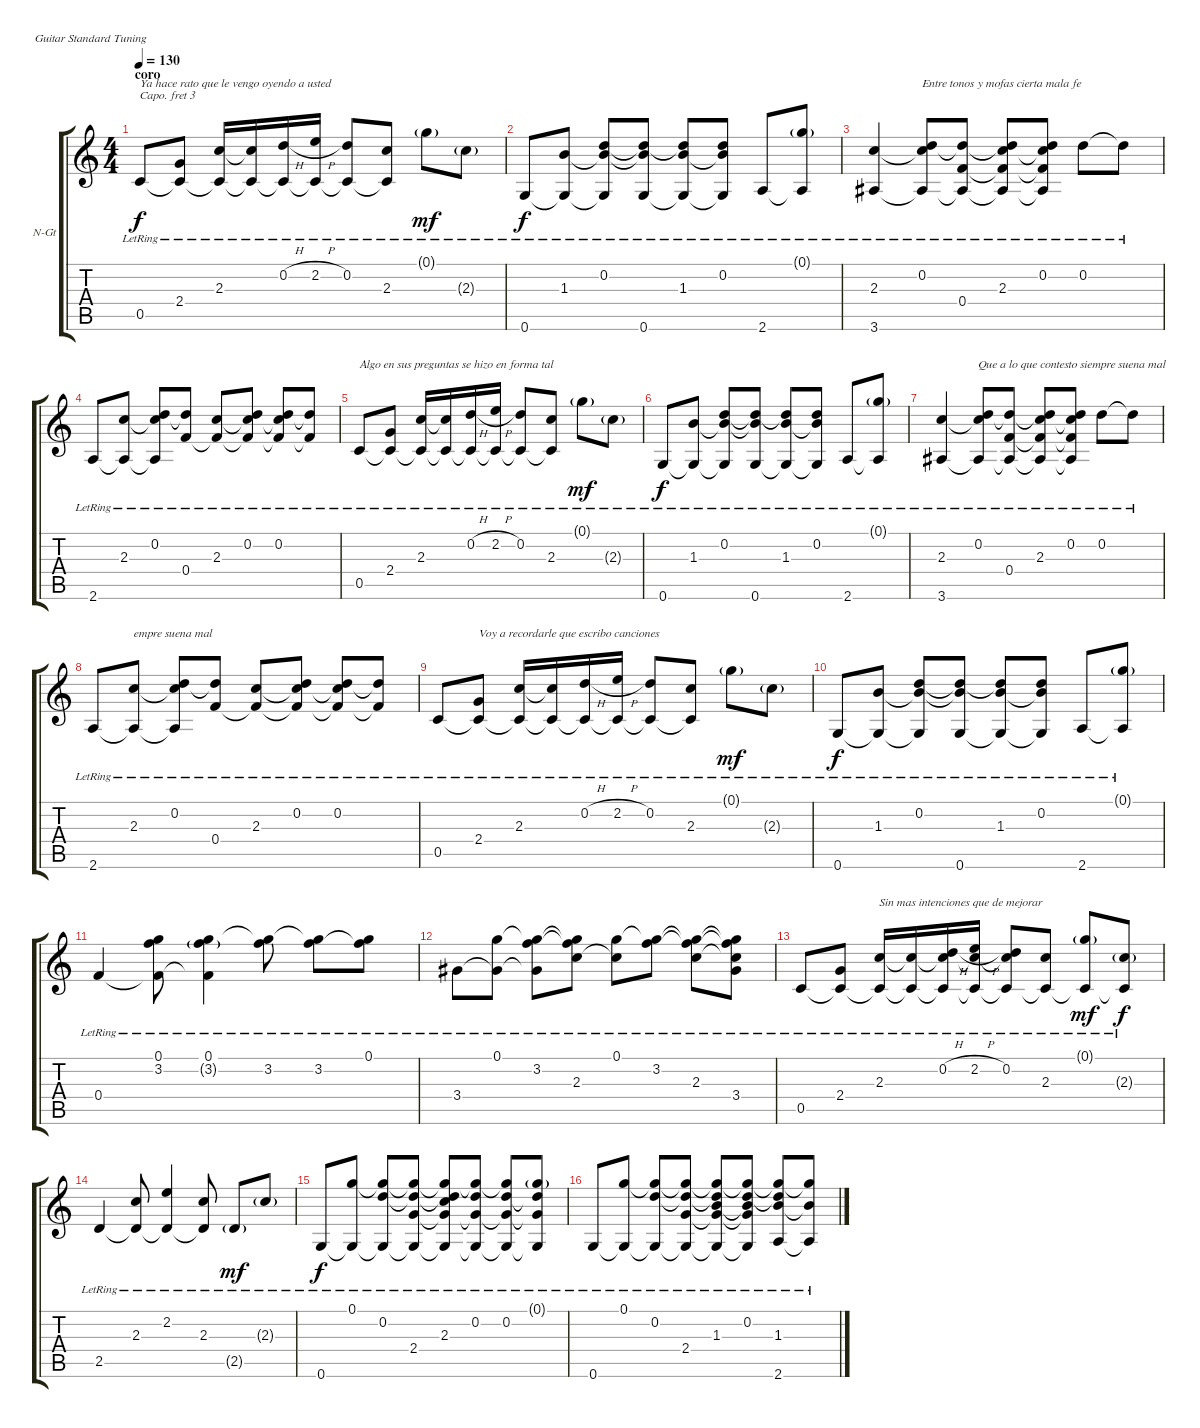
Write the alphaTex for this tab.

\bracketExtendMode groupsimilarinstruments
\firstSystemTrackNameOrientation horizontal
\otherSystemsTrackNameOrientation horizontal
\track ("Guitarra" "N-Gt") {instrument acousticguitarnylon}
\staff {score tabs}
\capo 3
\tuning (E4 B3 G3 D3 A2 E2)
\ts (4 4)
\section ("" "coro")
\tempo 130
\clef g2
\ks c
0.5{lr}.8{txt "Ya hace rato que le vengo oyendo a usted" dy f} (2.4{lr} 0.5{lr t}).8 (2.3{lr} 0.5{lr t}).16 (2.3{lr t} 0.5{lr t}).16 (0.2{h lr} 0.5{lr t}).16 (2.2{h lr} 0.5{lr t}).16 (0.2{lr} 0.5{lr t}).8 (2.3{lr} 0.5{lr t}).8 0.1{g lr}.8{dy mf} 2.3{g lr}.8 |
0.6{lr}.8{dy f} (1.3{lr} 0.6{lr t}).8 (0.2{lr} 0.6{lr t} 1.3{lr t}).8 (1.3{lr t} 0.6{lr} 0.2{lr t}).8 (0.2{lr t} 1.3{lr} 0.6{lr t}).8 (0.2{lr} 1.3{lr t} 0.6{lr t}).8 2.6{lr}.8 (0.1{g lr} 2.6{lr t}).8 |
(2.3{lr} 3.6{lr}).4 (0.2{lr} 2.3{lr t} 3.6{lr t}).8{txt "Entre tonos y mofas cierta mala fe"} (0.4{lr} 3.6{lr t} 0.2{lr t}).8 (0.2{lr t} 2.3{lr} 0.4{lr t} 3.6{lr t}).8 (0.2{lr} 2.3{lr t} 0.4{lr t} 3.6{lr t}).8 0.2{lr}.8 0.2{lr t}.8 |
2.6{lr}.8 (2.3{lr} 2.6{lr t}).8 (0.2{lr} 2.3{lr t} 2.6{lr t}).8 (0.2{lr t} 0.4{lr}).8 (2.3{lr} 0.4{lr t}).8 (0.2{lr} 2.3{lr t} 0.4{lr t}).8 (0.2{lr} 2.3{lr t} 0.4{lr t}).8 (0.2{lr t} 0.4{lr t}).8 |
0.5{lr}.8{txt "Algo en sus preguntas se hizo en forma tal"} (2.4{lr} 0.5{lr t}).8 (2.3{lr} 0.5{lr t}).16 (2.3{lr t} 0.5{lr t}).16 (0.2{h lr} 0.5{lr t}).16 (2.2{h lr} 0.5{lr t}).16 (0.2{lr} 0.5{lr t}).8 (2.3{lr} 0.5{lr t}).8 0.1{g lr}.8{dy mf} 2.3{g lr}.8 |
0.6{lr}.8{dy f} (1.3{lr} 0.6{lr t}).8 (0.2{lr} 0.6{lr t} 1.3{lr t}).8 (1.3{lr t} 0.6{lr} 0.2{lr t}).8 (0.2{lr t} 1.3{lr} 0.6{lr t}).8 (0.2{lr} 1.3{lr t} 0.6{lr t}).8 2.6{lr}.8 (0.1{g lr} 2.6{lr t}).8 |
(2.3{lr} 3.6{lr}).4 (0.2{lr} 2.3{lr t} 3.6{lr t}).8{txt "Que a lo que contesto siempre suena mal"} (0.4{lr} 3.6{lr t} 0.2{lr t}).8 (0.2{lr t} 2.3{lr} 0.4{lr t} 3.6{lr t}).8 (0.2{lr} 2.3{lr t} 0.4{lr t} 3.6{lr t}).8 0.2{lr}.8 0.2{lr t}.8 |
2.6{lr}.8 (2.3{lr} 2.6{lr t}).8{txt "empre suena mal"} (0.2{lr} 2.3{lr t} 2.6{lr t}).8 (0.2{lr t} 0.4{lr}).8 (2.3{lr} 0.4{lr t}).8 (0.2{lr} 2.3{lr t} 0.4{lr t}).8 (0.2{lr} 2.3{lr t} 0.4{lr t}).8 (0.2{lr t} 0.4{lr t}).8 |
0.5{lr}.8 (2.4{lr} 0.5{lr t}).8{txt "Voy a recordarle que escribo canciones"} (2.3{lr} 0.5{lr t}).16 (2.3{lr t} 0.5{lr t}).16 (0.2{h lr} 0.5{lr t}).16 (2.2{h lr} 0.5{lr t}).16 (0.2{lr} 0.5{lr t}).8 (2.3{lr} 0.5{lr t}).8 0.1{g lr}.8{dy mf} 2.3{g lr}.8 |
0.6{lr}.8{dy f} (1.3{lr} 0.6{lr t}).8 (0.2{lr} 0.6{lr t} 1.3{lr t}).8 (1.3{lr t} 0.6{lr} 0.2{lr t}).8 (0.2{lr t} 1.3{lr} 0.6{lr t}).8 (0.2{lr} 1.3{lr t} 0.6{lr t}).8 2.6{lr}.8 (0.1{g lr} 2.6{lr t}).8 |
0.4{lr}.4 (0.1{lr} 3.2{lr} 0.4{lr t}).8 (0.1{lr} 3.2{g lr} 0.4{lr t}).4 (3.2{lr} 0.1{lr t}).8 (0.1{lr t} 3.2{lr}).8 (0.1{lr} 3.2{lr t}).8 |
3.4{lr}.8 (0.1{lr} 3.4{lr t}).8 (3.2{lr} 3.4{lr t} 0.1{lr t}).8 (0.1{lr t} 3.2{lr t} 2.3{lr}).8 (0.1{lr} 2.3{lr t}).8 (0.1{lr t} 3.2{lr}).8 (0.1{lr t} 3.2{lr t} 2.3{lr}).8 (0.1{lr t} 3.2{lr t} 2.3{lr t} 3.4{lr}).8 |
0.5{lr}.8 (2.4{lr} 0.5{lr t}).8 (2.3{lr} 0.5{lr t}).16{txt "Sin mas intenciones que de mejorar"} (2.3{lr t} 0.5{lr t}).16 (0.2{h lr} 2.3{lr t} 0.5{lr t}).16 (2.2{h lr} 2.3{lr t} 0.5{lr t}).16 (0.2{lr} 2.3{lr t} 0.5{lr t}).8 (2.3{lr} 0.5{lr t}).8 (0.1{g lr} 0.5{lr t}).8{dy mf} (2.3{g lr} 0.5{lr t}).8{dy f} |
2.5{lr}.4 (2.3{lr} 2.5{lr t}).8 (2.2{lr} 2.5{lr t}).4 (2.3{lr} 2.5{lr t}).8 2.5{g lr}.8{dy mf} 2.3{g lr}.8 |
0.6{lr}.8{dy f} (0.1{lr} 0.6{lr t}).8 (0.2{lr} 0.1{lr t} 0.6{lr t}).8 (0.2{lr t} 2.4{lr} 0.1{lr t} 0.6{lr t}).8 (0.2{lr t} 2.3{lr} 0.1{lr t} 2.4{lr t} 0.6{lr t}).8 (0.2{lr} 0.1{lr t} 2.4{lr t} 0.6{lr t}).8 (0.1{lr t} 0.2{lr} 2.4{lr t} 0.6{lr t}).8 (0.1{g lr} 0.2{lr t} 2.4{lr t} 0.6{lr t}).8 |
0.6{lr}.8 (0.1{lr} 0.6{lr t}).8 (0.2{lr} 0.1{lr t} 0.6{lr t}).8 (0.2{lr t} 2.4{lr} 0.1{lr t} 0.6{lr t}).8 (0.1{lr t} 0.2{lr t} 1.3{lr} 2.4{lr t} 0.6{lr t}).8 (0.1{lr t} 0.2{lr} 1.3{lr t} 2.4{lr t} 0.6{lr t}).8 (0.2{lr t} 1.3{lr} 2.6{lr} 0.1{lr t}).8 (0.1{lr t} 1.3{lr t} 2.6{lr t}).8
